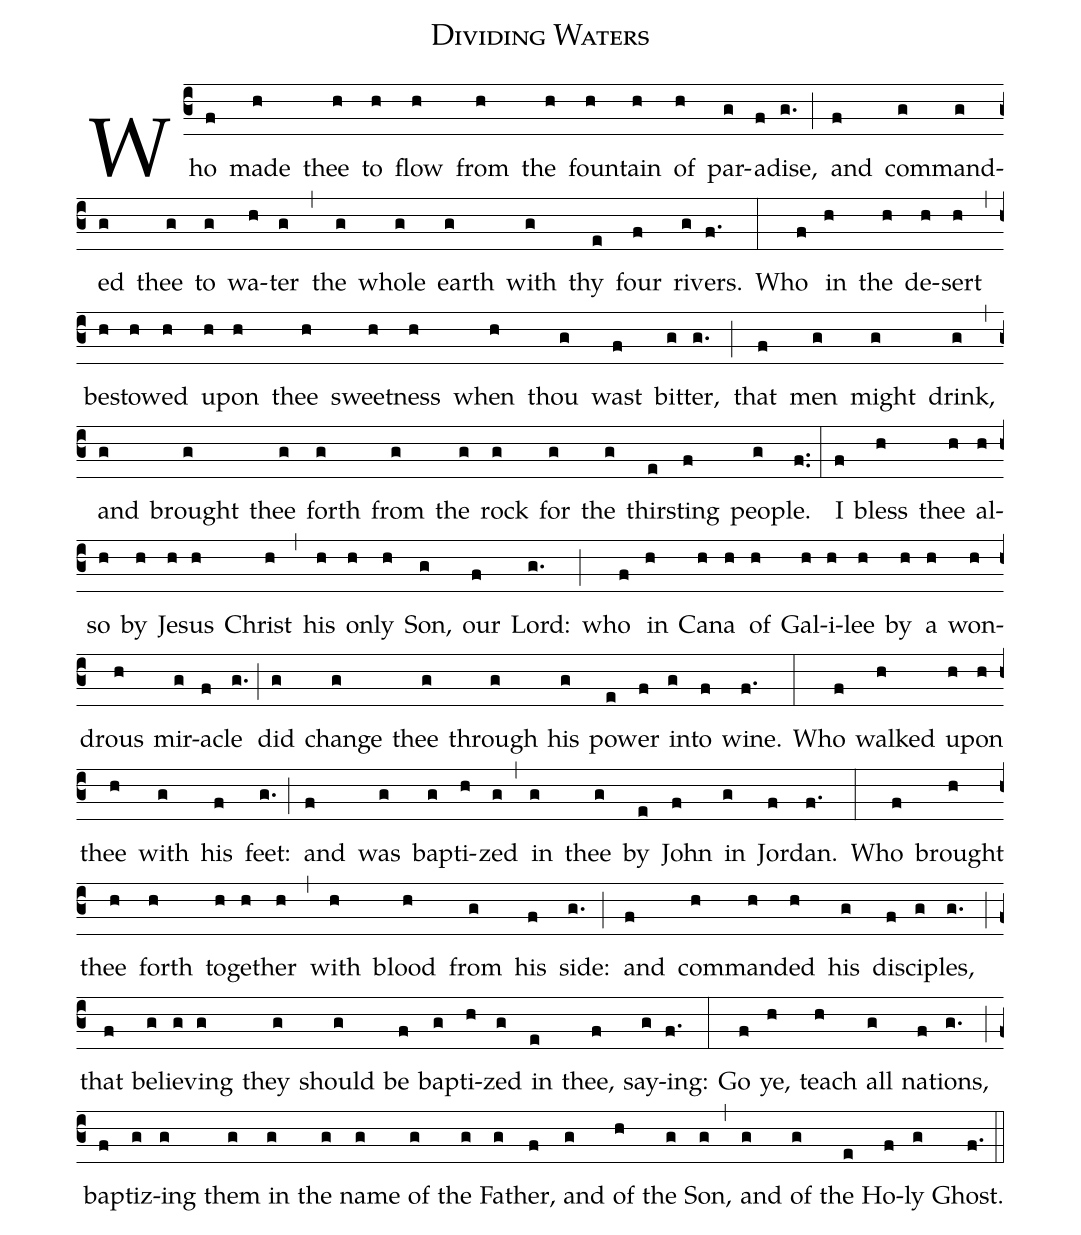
name:Dividing Waters;
%%
(c3)Who(f) made(h) thee(h) to(h) flow(h) from(h) the(h) foun(h)tain(h) of(h) par(g)a(f)dise,(g.) (;) and(f) com(g)mand(g)ed(g) thee(g) to(g) wa(h)ter(g) (,) the(g) whole(g) earth(g) with(g) thy(e) four(f) riv(g)ers.(f.) (:) Who(f) in(h) the(h) de(h)sert(h) (,) be(h)stow(h)ed(h) up(h)on(h) thee(h) sweet(h)ness(h) when(h) thou(g) wast(f) bit(g)ter,(g.) (;) that(f) men(g) might(g) drink,(g) (,) and(g) brought(g) thee(g) forth(g) from(g) the(g) rock(g) for(g) the(g) thirst(e)ing(f) peo(g)ple.(f..) (:) I(f) bless(h) thee(h) al(h)so(h) by(h) Je(h)sus(h) Christ(h) (,) his(h) on(h)ly(h) Son,(g) our(f) Lord:(g.) (;) who(f) in(h) Ca(h)na(h) of(h) Gal(h)i(h)lee(h) by(h) a(h) won(h)drous(h) mir(g)a(f)cle(g.) (;) did(g) change(g) thee(g) through(g) his(g) pow(e)er(f) in(g)to(f) wine.(f.) (:) Who(f) walked(h) up(h)on(h) thee(h) with(g) his(f) feet:(g.) (;) and(f) was(g) bap(g)ti(h)zed(g) (,) in(g) thee(g) by(e) John(f) in(g) Jor(f)dan.(f.) (:) Who(f) brought(h) thee(h) forth(h) to(h)geth(h)er(h) (,) with(h) blood(h) from(g) his(f) side:(g.) (;) and(f) com(h)mand(h)ed(h) his(g) dis(f)ci(g)ples,(g.) (;) that(f) be(g)liev(g)ing(g) they(g) should(g) be(f) bap(g)ti(h)zed(g) in(e) thee,(f) say(g)ing:(f.) (:) Go(f) ye,(h) teach(h) all(g) na(f)tions,(g.) (;) bap(f)tiz(g)ing(g) them(g) in(g) the(g) name(g) of(g) the(g) Fa(g)ther,(f) and(g) of(h) the(g) Son,(g) (,) and(g) of(g) the(e) Ho(f)ly(g) Ghost.(f.) (::)
